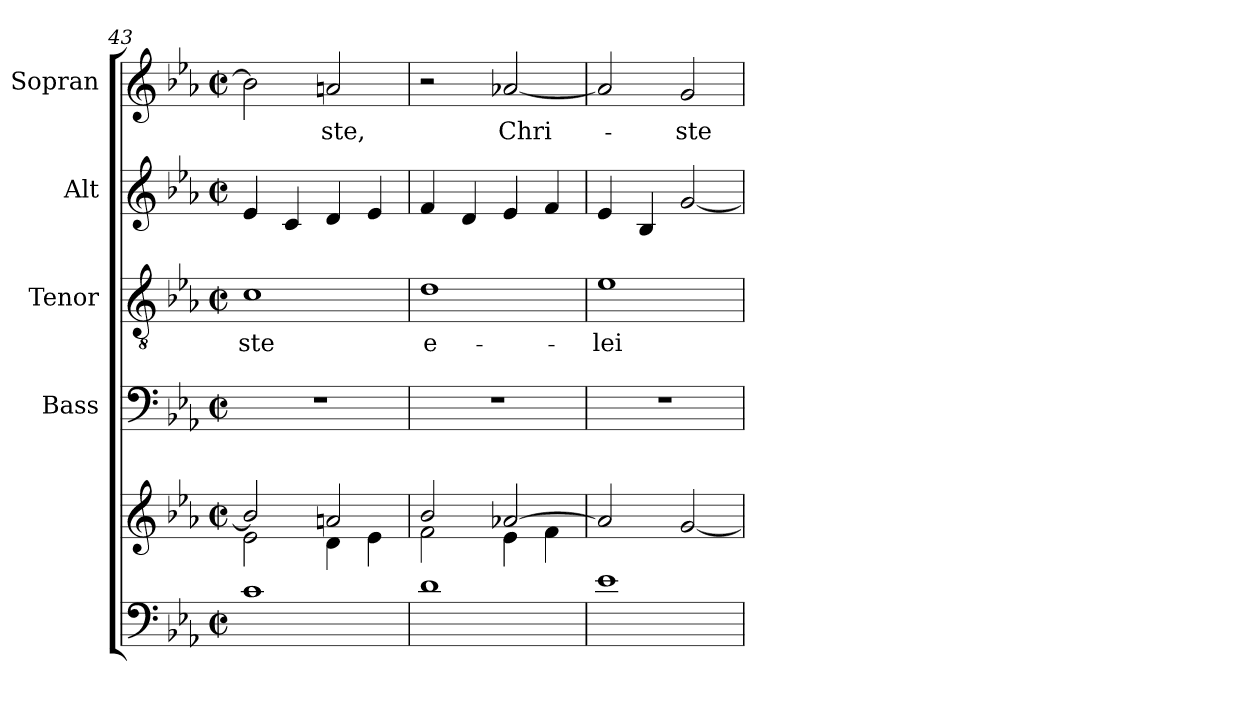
**kern	**kern	**kern	**kern	**text	**kern	**kern	**text
*part5	*part5	*part4	*part3	*part3	*part2	*part1	*part1
*staff6	*staff5	*staff4	*staff3	*staff3	*staff2	*staff1	*staff1
*	*	*I"Bass	*I"Tenor	*	*I"Alt	*I"Sopran	*
*	*	*I'B.	*I'T.	*	*I'A.	*I'S.	*
*clefF4	*clefG2	*clefF4	*clefGv2	*	*clefG2	*clefG2	*
*k[b-e-a-]	*k[b-e-a-]	*k[b-e-a-]	*k[b-e-a-]	*	*k[b-e-a-]	*k[b-e-a-]	*
*E-:	*E-:	*E-:	*E-:	*	*E-:	*E-:	*
*M2/2	*M2/2	*M2/2	*M2/2	*	*M2/2	*M2/2	*
*met(c|)	*met(c|)	*met(c|)	*met(c|)	*	*met(c|)	*met(c|)	*
=43	=43	=43	=43	=43	=43	=43	=43
*	*^	*	*	*	*	*	*
!	!	!	!	!	!LO:LY:b	!	!	!
1c	2b-/]	2e-\	1r	1c	-ste	4e-/	2b-\]	.
.	.	.	.	.	.	4c/	.	.
!	!	!	!	!	!	!	!	!LO:LY:b
.	2an/	4d\	.	.	.	4d/	2an/	-ste,
.	.	4e-\	.	.	.	4e-/	.	.
=44	=44	=44	=44	=44	=44	=44	=44	=44
!	!	!	!	!	!LO:LY:b	!	!	!
1d	2b-/	2f\	1r	1d	e-	4f/	2r	.
.	.	.	.	.	.	4d/	.	.
!	!	!	!	!	!	!	!	!LO:LY:b
.	[>2a-X/	4e-\	.	.	.	4e-/	[2a-X/	Chri-
.	.	4f\	.	.	.	4f/	.	.
=45	=45	=45	=45	=45	=45	=45	=45	=45
!	!	!	!	!	!LO:LY:b	!	!	!
*	*v	*v	*	*	*	*	*	*
1e-	2a-/]	1r	1e-	-lei-	4e-/	2a-/]	.
.	.	.	.	.	4B-/	.	.
!	!	!	!	!	!	!	!LO:LY:b
.	[2g/	.	.	.	[2g/	2g/	-ste
=	=	=	=	=	=	=	=
*-	*-	*-	*-	*-	*-	*-	*-
